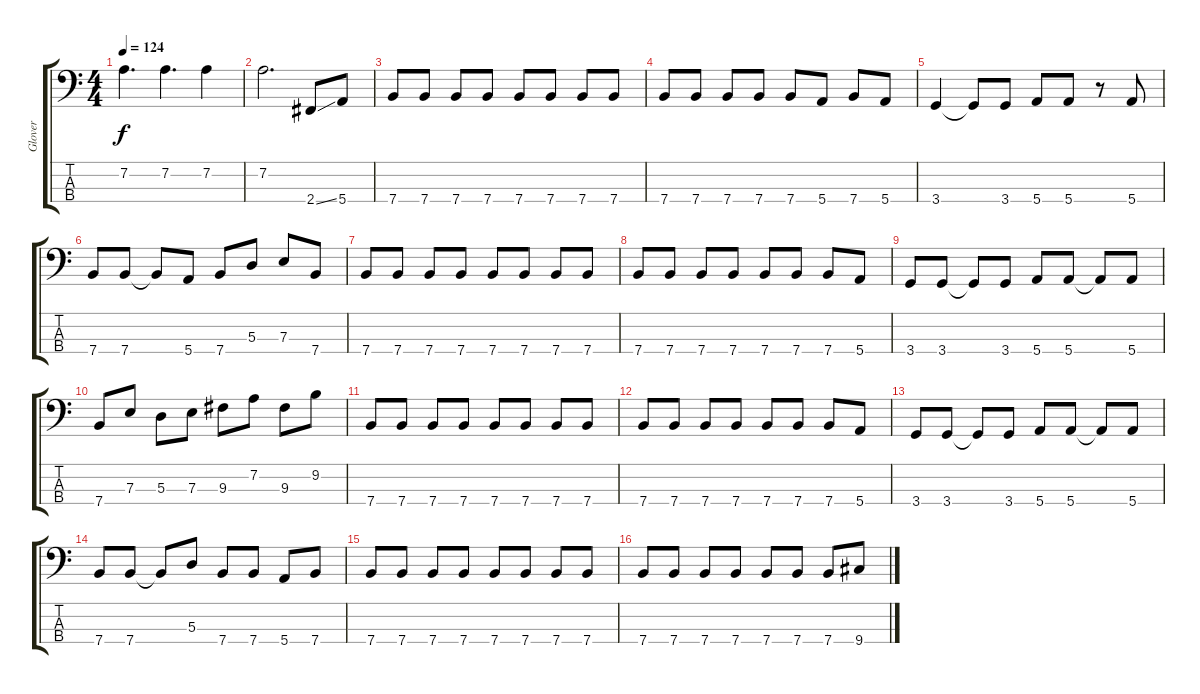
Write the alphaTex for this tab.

\track ("Glover" "Glover") {instrument electricbassfinger}
\staff {score tabs}
\tuning (G2 D2 A1 E1) {hide}
\ts (4 4)
\tempo 124
\clef f4
\ks c
7.2.4{d dy f} 7.2.4{d} 7.2.4 |
7.2.2{d} 2.4{ss}.8 5.4.8 |
7.4.8 7.4.8 7.4.8 7.4.8 7.4.8 7.4.8 7.4.8 7.4.8 |
7.4.8 7.4.8 7.4.8 7.4.8 7.4.8 5.4.8 7.4.8 5.4.8 |
3.4.4 3.4{t}.8 3.4.8 5.4.8 5.4.8 r.8 5.4.8 |
7.4.8 7.4.8 7.4{t}.8 5.4.8 7.4.8 5.3.8 7.3.8 7.4.8 |
7.4.8 7.4.8 7.4.8 7.4.8 7.4.8 7.4.8 7.4.8 7.4.8 |
7.4.8 7.4.8 7.4.8 7.4.8 7.4.8 7.4.8 7.4.8 5.4.8 |
3.4.8 3.4.8 3.4{t}.8 3.4.8 5.4.8 5.4.8 5.4{t}.8 5.4.8 |
7.4.8 7.3.8 5.3.8 7.3.8 9.3.8 7.2.8 9.3.8 9.2.8 |
7.4.8 7.4.8 7.4.8 7.4.8 7.4.8 7.4.8 7.4.8 7.4.8 |
7.4.8 7.4.8 7.4.8 7.4.8 7.4.8 7.4.8 7.4.8 5.4.8 |
3.4.8 3.4.8 3.4{t}.8 3.4.8 5.4.8 5.4.8 5.4{t}.8 5.4.8 |
7.4.8 7.4.8 7.4{t}.8 5.3.8 7.4.8 7.4.8 5.4.8 7.4.8 |
7.4.8 7.4.8 7.4.8 7.4.8 7.4.8 7.4.8 7.4.8 7.4.8 |
7.4.8 7.4.8 7.4.8 7.4.8 7.4.8 7.4.8 7.4.8 9.4.8
